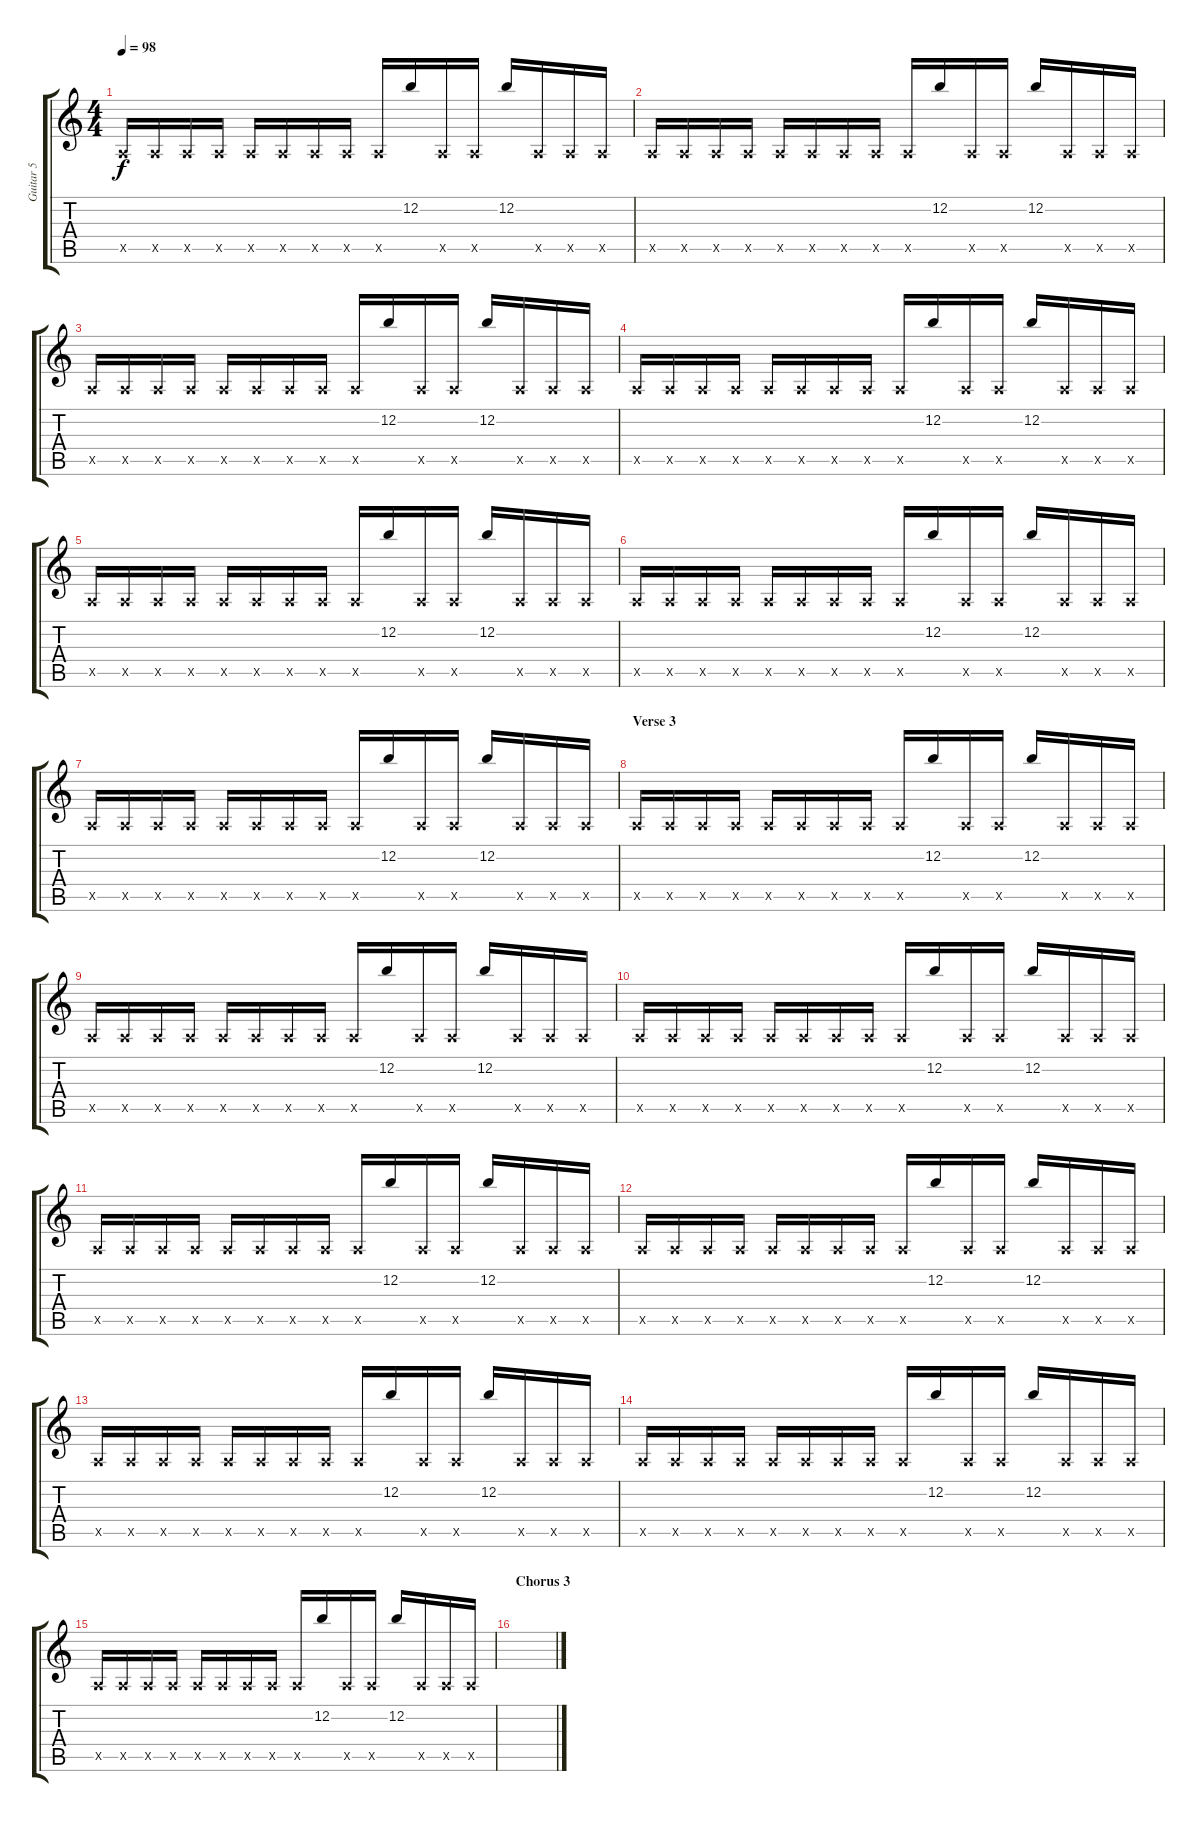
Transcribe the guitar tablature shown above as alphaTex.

\track ("Guitar 5" "Guitar 5") {instrument distortionguitar}
\staff {score tabs}
\tuning (E4 B3 G3 D3 A2 E2) {hide}
\ts (4 4)
\tempo 98
\clef g2
\ks c
0.5{x}.16{dy f} 0.5{x}.16 0.5{x}.16 0.5{x}.16 0.5{x}.16 0.5{x}.16 0.5{x}.16 0.5{x}.16 0.5{x}.16 12.2.16 0.5{x}.16 0.5{x}.16 12.2.16 0.5{x}.16 0.5{x}.16 0.5{x}.16 |
0.5{x}.16 0.5{x}.16 0.5{x}.16 0.5{x}.16 0.5{x}.16 0.5{x}.16 0.5{x}.16 0.5{x}.16 0.5{x}.16 12.2.16 0.5{x}.16 0.5{x}.16 12.2.16 0.5{x}.16 0.5{x}.16 0.5{x}.16 |
0.5{x}.16 0.5{x}.16 0.5{x}.16 0.5{x}.16 0.5{x}.16 0.5{x}.16 0.5{x}.16 0.5{x}.16 0.5{x}.16 12.2.16 0.5{x}.16 0.5{x}.16 12.2.16 0.5{x}.16 0.5{x}.16 0.5{x}.16 |
0.5{x}.16 0.5{x}.16 0.5{x}.16 0.5{x}.16 0.5{x}.16 0.5{x}.16 0.5{x}.16 0.5{x}.16 0.5{x}.16 12.2.16 0.5{x}.16 0.5{x}.16 12.2.16 0.5{x}.16 0.5{x}.16 0.5{x}.16 |
0.5{x}.16 0.5{x}.16 0.5{x}.16 0.5{x}.16 0.5{x}.16 0.5{x}.16 0.5{x}.16 0.5{x}.16 0.5{x}.16 12.2.16 0.5{x}.16 0.5{x}.16 12.2.16 0.5{x}.16 0.5{x}.16 0.5{x}.16 |
0.5{x}.16 0.5{x}.16 0.5{x}.16 0.5{x}.16 0.5{x}.16 0.5{x}.16 0.5{x}.16 0.5{x}.16 0.5{x}.16 12.2.16 0.5{x}.16 0.5{x}.16 12.2.16 0.5{x}.16 0.5{x}.16 0.5{x}.16 |
0.5{x}.16 0.5{x}.16 0.5{x}.16 0.5{x}.16 0.5{x}.16 0.5{x}.16 0.5{x}.16 0.5{x}.16 0.5{x}.16 12.2.16 0.5{x}.16 0.5{x}.16 12.2.16 0.5{x}.16 0.5{x}.16 0.5{x}.16 |
\section ("" "Verse 3")
0.5{x}.16 0.5{x}.16 0.5{x}.16 0.5{x}.16 0.5{x}.16 0.5{x}.16 0.5{x}.16 0.5{x}.16 0.5{x}.16 12.2.16 0.5{x}.16 0.5{x}.16 12.2.16 0.5{x}.16 0.5{x}.16 0.5{x}.16 |
0.5{x}.16 0.5{x}.16 0.5{x}.16 0.5{x}.16 0.5{x}.16 0.5{x}.16 0.5{x}.16 0.5{x}.16 0.5{x}.16 12.2.16 0.5{x}.16 0.5{x}.16 12.2.16 0.5{x}.16 0.5{x}.16 0.5{x}.16 |
0.5{x}.16 0.5{x}.16 0.5{x}.16 0.5{x}.16 0.5{x}.16 0.5{x}.16 0.5{x}.16 0.5{x}.16 0.5{x}.16 12.2.16 0.5{x}.16 0.5{x}.16 12.2.16 0.5{x}.16 0.5{x}.16 0.5{x}.16 |
0.5{x}.16 0.5{x}.16 0.5{x}.16 0.5{x}.16 0.5{x}.16 0.5{x}.16 0.5{x}.16 0.5{x}.16 0.5{x}.16 12.2.16 0.5{x}.16 0.5{x}.16 12.2.16 0.5{x}.16 0.5{x}.16 0.5{x}.16 |
0.5{x}.16 0.5{x}.16 0.5{x}.16 0.5{x}.16 0.5{x}.16 0.5{x}.16 0.5{x}.16 0.5{x}.16 0.5{x}.16 12.2.16 0.5{x}.16 0.5{x}.16 12.2.16 0.5{x}.16 0.5{x}.16 0.5{x}.16 |
0.5{x}.16 0.5{x}.16 0.5{x}.16 0.5{x}.16 0.5{x}.16 0.5{x}.16 0.5{x}.16 0.5{x}.16 0.5{x}.16 12.2.16 0.5{x}.16 0.5{x}.16 12.2.16 0.5{x}.16 0.5{x}.16 0.5{x}.16 |
0.5{x}.16 0.5{x}.16 0.5{x}.16 0.5{x}.16 0.5{x}.16 0.5{x}.16 0.5{x}.16 0.5{x}.16 0.5{x}.16 12.2.16 0.5{x}.16 0.5{x}.16 12.2.16 0.5{x}.16 0.5{x}.16 0.5{x}.16 |
0.5{x}.16 0.5{x}.16 0.5{x}.16 0.5{x}.16 0.5{x}.16 0.5{x}.16 0.5{x}.16 0.5{x}.16 0.5{x}.16 12.2.16 0.5{x}.16 0.5{x}.16 12.2.16 0.5{x}.16 0.5{x}.16 0.5{x}.16 |
\section ("" "Chorus 3")
